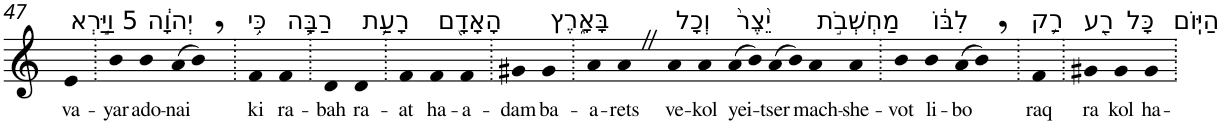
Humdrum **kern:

**kern	**text
*part1	*part1
*staff1	*staff1
*I"Piano	*
*I'Pno	*
!!LO:PB:g=z
*clefG2	*
*k[]	*
=47	=47
!LO:TX:a:t=5 וַיַּ֣רְא	!
!	!LO:LY:b
4e	va-
=48.	=48.
!	!LO:LY:b
4b	-yar
!LO:TX:a:t=יְהוָ֔ה	!
!	!LO:LY:b
4b	ado-
!	!LO:LY:b
(>8a	-nai
8b,)	.
=49.	=49.
!LO:TX:a:t=כִּ֥י	!
!	!LO:LY:b
4f	ki
!LO:TX:a:t=רַבָּ֛ה	!
!	!LO:LY:b
4f	ra-
=50.	=50.
!	!LO:LY:b
4d	-bah
!LO:TX:a:t=רָעַ֥ת	!
!	!LO:LY:b
4d	ra-
=51.	=51.
!	!LO:LY:b
4f	-at
!LO:TX:a:t=הָאָדָ֖ם	!
!	!LO:LY:b
4f	ha-
!	!LO:LY:b
4f	-a-
=52.	=52.
!	!LO:LY:b
4g#X	-dam
!LO:TX:a:t=בָּאָ֑רֶץ	!
!	!LO:LY:b
4g#	ba-
=53.	=53.
!	!LO:LY:b
4a	-a-
!	!LO:LY:b
4aZ	-rets
!LO:TX:a:t=וְכָל	!
!	!LO:LY:b
4a	ve-
!	!LO:LY:b
4a	-kol
!LO:TX:a:t=יֵ֙צֶר֙	!
!	!LO:LY:b
(>8a	yei-
8b)	.
!	!LO:LY:b
(>8a	-tser
8b)	.
!LO:TX:a:t=מַחְשְׁבֹ֣ת	!
!	!LO:LY:b
4a	mach-
!	!LO:LY:b
4a	-she-
=54.	=54.
!	!LO:LY:b
4b	-vot
!LO:TX:a:t=לִבּ֔וֹ	!
!	!LO:LY:b
4b	li-
!	!LO:LY:b
(>8a	-bo
8b,)	.
=55.	=55.
!LO:TX:a:t=רַ֥ק	!
!	!LO:LY:b
4f	raq
=56.	=56.
!LO:TX:a:t=רַ֖ע	!
!	!LO:LY:b
4g#X	ra
!LO:TX:a:t=כָּל	!
!	!LO:LY:b
4g#	kol
!LO:TX:a:t=הַיּֽוֹם	!
!	!LO:LY:b
4g#	ha-
=.	=.
*-	*-
